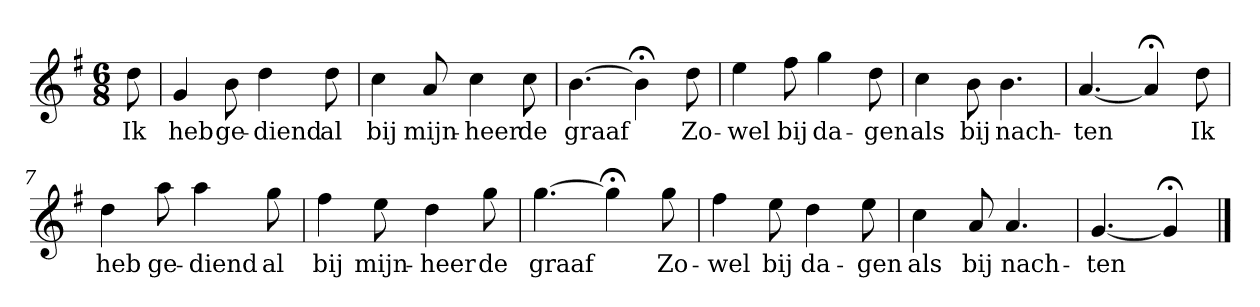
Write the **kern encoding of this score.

**kern	**text
*part1	*part1
*staff1	*staff1
*k[f#]	*
*G:	*
*M6/8	*
*MM120	*
=	=
8dd	Ik
=1	=1
4g	heb
8b	ge-
4dd	-diend
8dd	al
=2	=2
4cc	bij
8a	mijn-
4cc	-heer
8cc	de
=3	=3
[4.b	graaf
4b;<]	.
8dd	Zo-
=4	=4
4ee	-wel
8ff#	bij
4gg	da-
8dd	-gen
=5	=5
4cc	als
8b	bij
4.b	nach-
=6	=6
[4.a	-ten
4a;<]	.
8dd	Ik
=7	=7
4dd	heb
8aa	ge-
4aa	-diend
8gg	al
=8	=8
4ff#	bij
8ee	mijn-
4dd	-heer
8gg	de
=9	=9
[4.gg	graaf
4gg;<]	.
8gg	Zo-
=10	=10
4ff#	-wel
8ee	bij
4dd	da-
8ee	-gen
=11	=11
4cc	als
8a	bij
4.a	nach-
=12	=12
[4.g	-ten
4g;<]	.
==	==
*-	*-
